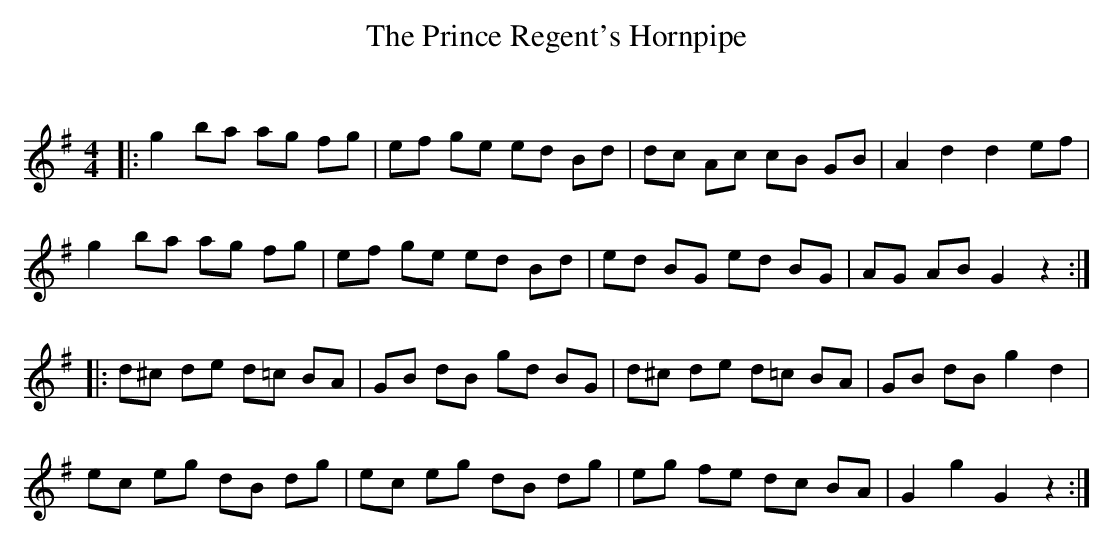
X:1
T: The Prince Regent's Hornpipe
C:
Q: 232
K:G
M:4/4
L:1/8
|:g2 ba ag fg|ef ge ed Bd|dc Ac cB GB|A2 d2 d2 ef|
g2 ba ag fg|ef ge ed Bd|ed BG ed BG|AG AB G2 z2:|
|:d^c de d=c BA|GB dB gd BG|d^c de d=c BA|GB dB g2 d2|
ec eg dB dg|ec eg dB dg|eg fe dc BA|G2 g2 G2 z2:|
